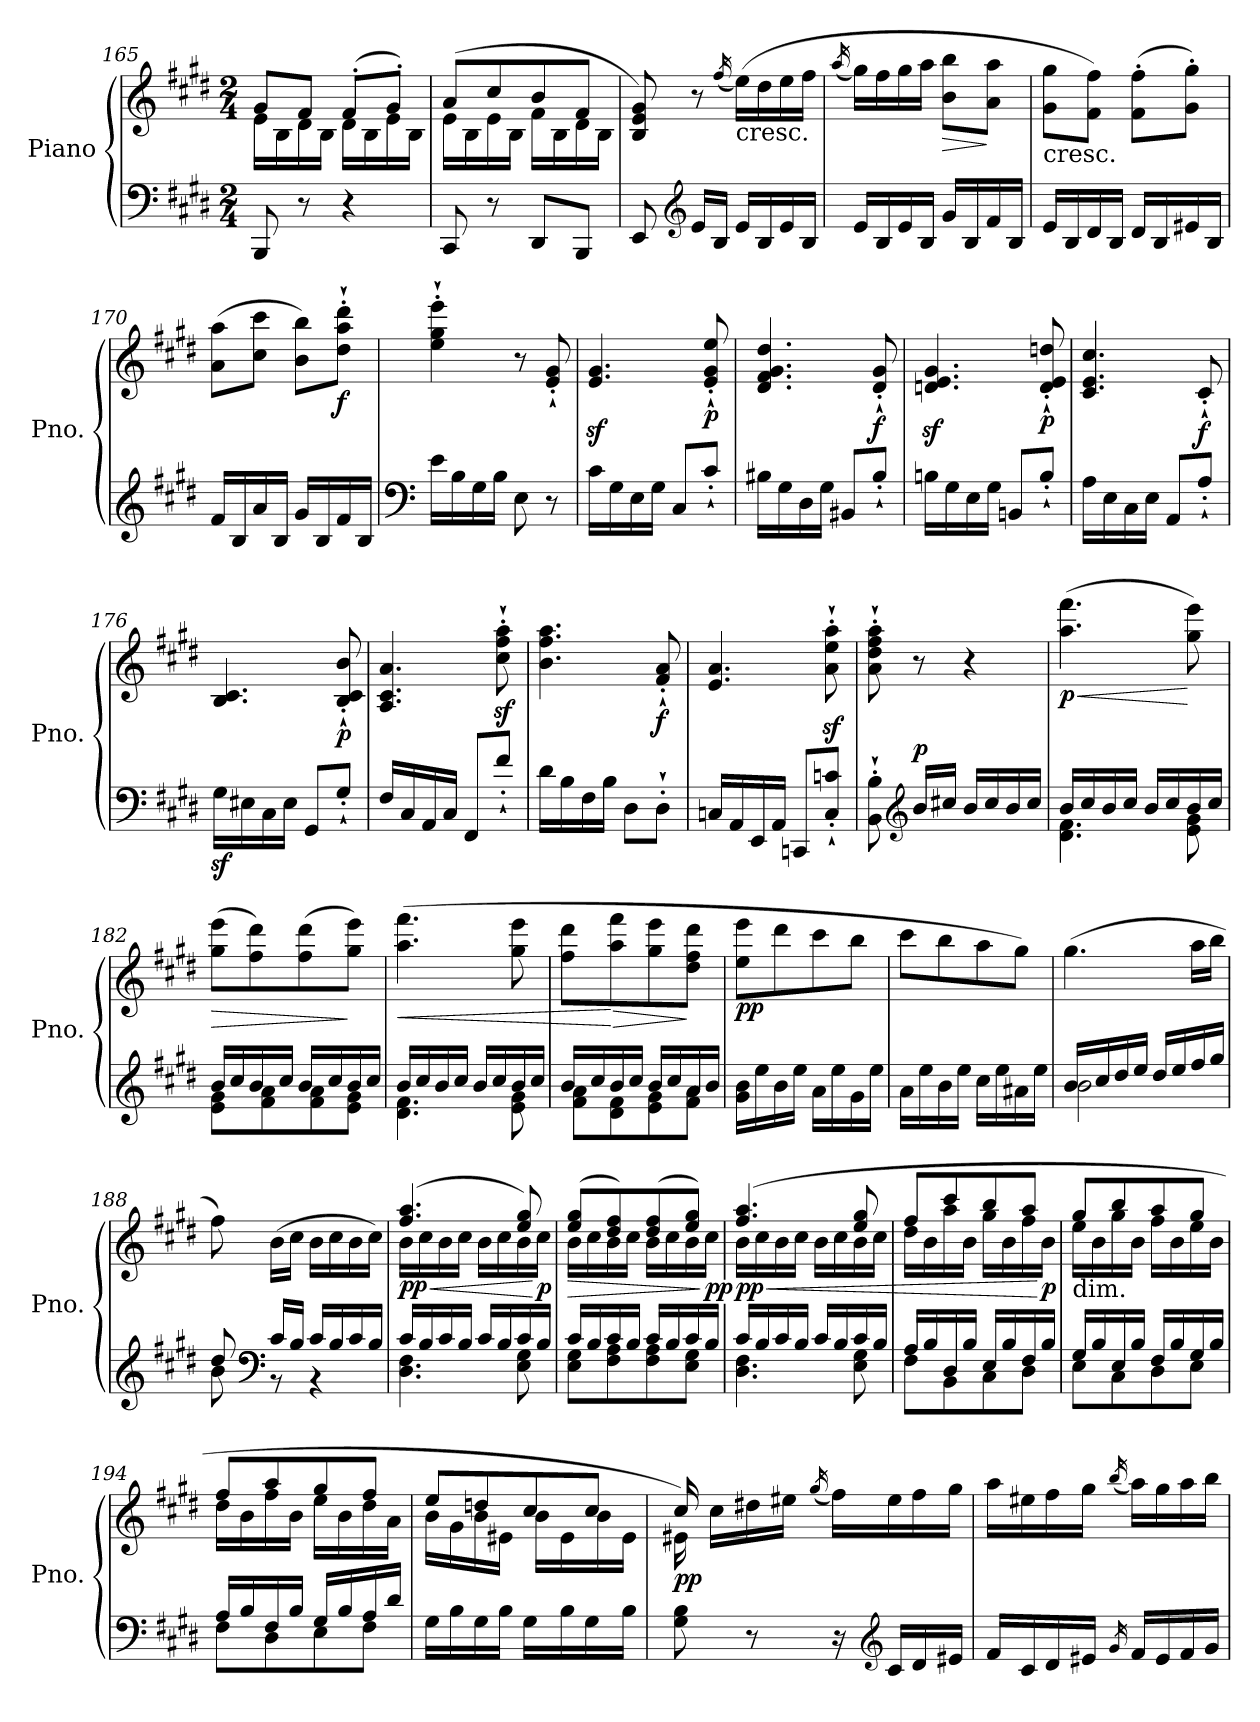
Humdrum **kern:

**kern	**kern	**dynam
*part1	*part1	*part1
*staff2	*staff1	*staff1/2
*I"Piano	*	*
*I'Pno.	*	*
*clefF4	*clefG2	*
*k[f#c#g#d#]	*k[f#c#g#d#]	*
*E:	*E:	*
*M2/4	*M2/4	*
=165	=165	=165
*	*^	*
8BBB/	8g#/L	16e\LL	.
.	.	16B\	.
8r	8f#/J	16d#\	.
.	.	16B\JJ	.
4r	(>8f#'/L	16d#\LL	.
.	.	16B\	.
.	8g#'/J)	16e\	.
.	.	16B\JJ	.
=166	=166	=166	=166
8CC#/	(>8a/L	16e\LL	.
.	.	16B\	.
8r	8cc#/	16e\	.
.	.	16B\JJ	.
8DD#/L	8b/	16f#\LL	.
.	.	16B\	.
8BBB/J	8f#/J	16d#\	.
.	.	16B\JJ	.
*	*v	*v	*
=167	=167	=167
8EE/	8B/ 8e/ 8g#/)	.
*clefG2	*	*
16e/LL	8r	.
16B/JJ	.	.
.	(<16qff#/	.
!	!LO:TX:b:t=cresc.	!
16e/LL	(>16ee\LL)	.
16B/	16dd#\	.
16e/	16ee\	.
16B/JJ	16ff#\JJ	.
=168	=168	=168
.	(<16qaa/	.
16e/LL	16gg#\LL)	.
16B/	16ff#\	.
16e/	16gg#\	.
16B/JJ	16aa\JJ	.
!	!	!LO:HP:b
16g#/LL	8b\ 8bb\L	>
16B/	.	.
16f#/	8a\ 8aa\J	]
16B/JJ	.	.
!!LO:LB:g=z
=169	=169	=169
!	!LO:TX:b:t=cresc.	!
16e/LL	8g#\ 8gg#\L	.
16B/	.	.
16d#/	8f#\ 8ff#\J)	.
16B/JJ	.	.
16d#/LL	(>8f#\' 8ff#\'L	.
16B/	.	.
16e#X/	8g#\' 8gg#\'J)	.
16B/JJ	.	.
=170	=170	=170
16f#/LL	(>8a\ 8aa\L	.
16B/	.	.
16a/	8cc#\ 8ccc#\J	.
16B/JJ	.	.
16g#/LL	8b\ 8bb\L)	.
16B/	.	.
!	!	!LO:DY:b
16f#/	8dd#\'` 8aa\'` 8ddd#\'`J	f
16B/JJ	.	.
=171	=171	=171
*clefF4	*	*
16e\LL	4ee\'` 4gg#\'` 4eee\'`	.
16B\	.	.
16G#\	.	.
16B\JJ	.	.
8E\	8r	.
8r	8e/'` 8g#/'`	.
=172	=172	=172
16c#\LL	4.e/z< 4.g#/z<	.
16G#\	.	.
16E\	.	.
16G#\JJ	.	.
8C#/L	.	.
!	!	!LO:DY:b
8c#'`/J	8e/'` 8g#/'` 8ee/'`	p
=173	=173	=173
16B#X\LL	4.d#/ 4.f#/ 4.g#/ 4.dd#/	.
16G#\	.	.
16D#\	.	.
16G#\JJ	.	.
8BB#X/L	.	.
!	!	!LO:DY:b
8B#'`/J	8d#/'` 8g#/'`	f
!!LO:LB:g=z
=174	=174	=174
16Bn\LL	4.dn/z< 4.e/z< 4.g#/z<	.
16G#\	.	.
16E\	.	.
16G#\JJ	.	.
8BBn/L	.	.
!	!	!LO:DY:b
8B'`/J	8d/'` 8e/'` 8ddn/'`	p
=175	=175	=175
16A\LL	4.c#/ 4.e/ 4.cc#/	.
16E\	.	.
16C#\	.	.
16E\JJ	.	.
8AA/L	.	.
!	!	!LO:DY:b
8A'`/J	8c#'`/	f
=176	=176	=176
16G#z>\LL	4.B/ 4.c#/	.
16E#X\	.	.
16C#\	.	.
16E#\JJ	.	.
8GG#/L	.	.
!	!	!LO:DY:b
8G#'`/J	8B/'` 8c#/'` 8b/'`	p
=177	=177	=177
16F#/LL	4.A/ 4.c#/ 4.a/	.
16C#/	.	.
16AA/	.	.
16C#/JJ	.	.
8FF#/L	.	.
8f#'`/J	8cc#\z<'` 8ff#\z<'` 8aa\z<'`	.
=178	=178	=178
16d#\LL	4.b\ 4.ff#\ 4.aa\	.
16B\	.	.
16F#\	.	.
16B\JJ	.	.
8D#\L	.	.
!	!	!LO:DY:b
8D#'`\J	8f#/'` 8a/'`	f
=179	=179	=179
16Cn/LL	4.e/ 4.a/	.
16AA/	.	.
16EE/	.	.
16AA/JJ	.	.
8CCn/L	.	.
8C/'` 8cn/'`J	8a\z<'` 8ee\z<'` 8aa\z<'`	.
!!LO:LB:g=z
=180	=180	=180
8BB\'` 8B\'`	8a\'` 8dd#\'` 8ff#\'` 8aa\'`	.
*clefG2	*	*
!	!	!LO:DY:a=2
16b/LL	8r	p
16cc#X/JJ	.	.
16b/LL	4r	.
16cc#/	.	.
16b/	.	.
16cc#/JJ	.	.
=181	=181	=181
*^	*	*
!	!	!	!LO:HP:b
!	!	!	!LO:DY:n=1:b
16b/LL	4.d#\ 4.f#\	(>4.aa\ 4.fff#\	< p
16cc#/	.	.	.
16b/	.	.	.
16cc#/JJ	.	.	.
16b/LL	.	.	.
16cc#/	.	.	.
16b/	8e\ 8g#\	8gg#\ 8eee\)	[
16cc#/JJ	.	.	.
=182	=182	=182	=182
!	!	!	!LO:HP:b
16b/LL	8e\ 8g#\L	(>8gg#\ 8eee\L	>
16cc#/	.	.	.
16b/	8f#\ 8a\	8ff#\ 8ddd#\)	.
16cc#/JJ	.	.	.
16b/LL	8f#\ 8a\	(>8ff#\ 8ddd#\	.
16cc#/	.	.	.
16b/	8e\ 8g#\J	8gg#\ 8eee\J)	]
16cc#/JJ	.	.	.
=183	=183	=183	=183
!	!	!	!LO:HP:b
16b/LL	4.d#\ 4.f#\	(>4.aa\ 4.fff#\	<
16cc#/	.	.	.
16b/	.	.	.
16cc#/JJ	.	.	.
16b/LL	.	.	.
16cc#/	.	.	.
16b/	8e\ 8g#\	8gg#\ 8eee\	.
16cc#/JJ	.	.	.
=184	=184	=184	=184
16b/LL	8f#\ 8a\L	8ff#\ 8ddd#\L	.
16cc#/	.	.	.
!	!	!	!LO:HP:n=1:b
16b/	8d#\ 8f#\	8aa\ 8fff#\	[ >
16cc#/JJ	.	.	.
16b/LL	8e\ 8g#\	8gg#\ 8eee\	.
16cc#/	.	.	.
16a/	8f#\ 8a\J	8dd#\ 8ff#\ 8ddd#\J	]
16b/JJ	.	.	.
*v	*v	*	*
!!LO:PB:g=z
=185	=185	=185
!	!	!LO:DY:b
16g#\ 16b\LL	8ee\ 8eee\L	pp
16ee\	.	.
16b\	8ddd#\	.
16ee\JJ	.	.
16a\LL	8ccc#\	.
16ee\	.	.
16g#\	8bb\J	.
16ee\JJ	.	.
=186	=186	=186
16a\LL	8ccc#\L	.
16ee\	.	.
16b\	8bb\	.
16ee\JJ	.	.
16cc#\LL	8aa\	.
16ee\	.	.
16a#X\	8gg#\J)	.
16ee\JJ	.	.
=187	=187	=187
*^	*	*
16b/LL	2b\	(>4.gg#\	.
16cc#/	.	.	.
16dd#/	.	.	.
16ee/JJ	.	.	.
16dd#/LL	.	.	.
16ee/	.	.	.
16ff#/	.	16aa\LL	.
16gg#/JJ	.	16bb\JJ	.
=188	=188	=188	=188
8dd#/	8b\	8ff#\)	.
*clefF4	*	*	*
16c#/LL	8r	(>16b\LL	.
16B/JJ	.	16cc#\JJ	.
16c#/LL	4r	16b\LL	.
16B/	.	16cc#\	.
16c#/	.	16b\	.
16B/JJ	.	16cc#\JJ)	.
=189	=189	=189	=189
!	!	!	!LO:HP:b
*	*	*^	*
!	!	!	!	!LO:DY:n=1:b
16c#/LL	4.D#\ 4.F#\	(>4.ff#/ 4.aa/	16b\LL	< pp
16B/	.	.	16cc#\	.
16c#/	.	.	16b\	.
16B/JJ	.	.	16cc#\JJ	.
16c#/LL	.	.	16b\LL	.
16B/	.	.	16cc#\	.
16c#/	8E\ 8G#\	8ee/ 8gg#/)	16b\	.
!	!	!	!	!LO:DY:n=2:b
16B/JJ	.	.	16cc#\JJ	[ p
!!LO:LB:g=z	!!
=190	=190	=190	=190	=190
!	!	!	!	!LO:HP:b
16c#/LL	8E\ 8G#\L	(>8ee/ 8gg#/L	16b\LL	>
16B/	.	.	16cc#\	.
16c#/	8F#\ 8A\	8dd#/ 8ff#/)	16b\	.
16B/JJ	.	.	16cc#\JJ	.
16c#/LL	8F#\ 8A\	(>8dd#/ 8ff#/	16b\LL	.
16B/	.	.	16cc#\	.
16c#/	8E\ 8G#\J	8ee/ 8gg#/J)	16b\	.
!	!	!	!	!LO:DY:n=1:b
16B/JJ	.	.	16cc#\JJ	] pp
=191	=191	=191	=191	=191
!	!	!	!	!LO:HP:b
!	!	!	!	!LO:DY:n=1:b
16c#/LL	4.D#\ 4.F#\	(>4.ff#/ 4.aa/	16b\LL	< pp
16B/	.	.	16cc#\	.
16c#/	.	.	16b\	.
16B/JJ	.	.	16cc#\JJ	.
16c#/LL	.	.	16b\LL	.
16B/	.	.	16cc#\	.
16c#/	8E\ 8G#\	8ee/ 8gg#/	16b\	.
16B/JJ	.	.	16cc#\JJ	.
=192	=192	=192	=192	=192
16A/LL	8F#\L	8ff#/L	16dd#\LL	.
16B/	.	.	16b\	.
16D#/	8BB\	8ccc#/	16aa\	.
16B/JJ	.	.	16b\JJ	.
16E/LL	8C#\	8bb/	16gg#\LL	.
16B/	.	.	16b\	.
16F#/	8D#\J	8aa/J	16ff#\	.
!	!	!	!	!LO:DY:n=1:b
16B/JJ	.	.	16b\JJ	[ p
=193	=193	=193	=193	=193
!	!	!LO:TX:b:t=dim.	!	!
16G#/LL	8E\L	8gg#/L	16ee\LL	.
16B/	.	.	16b\	.
16E/	8C#\	8bb/	16gg#\	.
16B/JJ	.	.	16b\JJ	.
16F#/LL	8D#\	8aa/	16ff#\LL	.
16B/	.	.	16b\	.
16G#/	8E\J	8gg#/J	16ee\	.
16B/JJ	.	.	16b\JJ	.
=194	=194	=194	=194	=194
16A/LL	8F#\L	8ff#/L	16dd#\LL	.
16B/	.	.	16b\	.
16F#/	8D#\	8aa/	16ff#\	.
16B/JJ	.	.	16b\JJ	.
16G#/LL	8E\	8gg#/	16ee\LL	.
16B/	.	.	16b\	.
16A/	8F#\J	8ff#/J	16dd#\	.
16d#/JJ	.	.	16a\JJ	.
*v	*v	*	*	*
!!LO:LB:g=z	!!
=195	=195	=195	=195
16G#\LL	8ee/L	16b\LL	.
16B\	.	16g#\	.
16G#\	8ddn/	16b\	.
16B\JJ	.	16e#X\JJ	.
16G#\LL	8cc#/	16b\LL	.
16B\	.	16e#\	.
16G#\	8cc#/J	16b\	.
16B\JJ	.	16e#\JJ	.
=196	=196	=196	=196
!	!	!	!LO:DY:b
8G#\ 8B\	16cc#/)	16e#X\	pp
.	16cc#\LL	4..ryy	.
8r	16dd#X\	.	.
.	16ee#X\JJ	.	.
.	(<16qgg#/	.	.
16r	16ff#\LL)	.	.
*clefG2	*	*	*
16c#/LL	16ee#\	.	.
16d#/	16ff#\	.	.
16e#X/JJ	16gg#\JJ	.	.
*	*v	*v	*
=197	=197	=197
16f#/LL	16aa\LL	.
16c#/	16ee#X\	.
16d#/	16ff#\	.
16e#X/JJ	16gg#\JJ	.
16qg#/	(<16qbb/	.
16f#/LL	16aa\LL)	.
16e#/	16gg#\	.
16f#/	16aa\	.
16g#/JJ	16bb\JJ	.
=	=	=
*-	*-	*-
